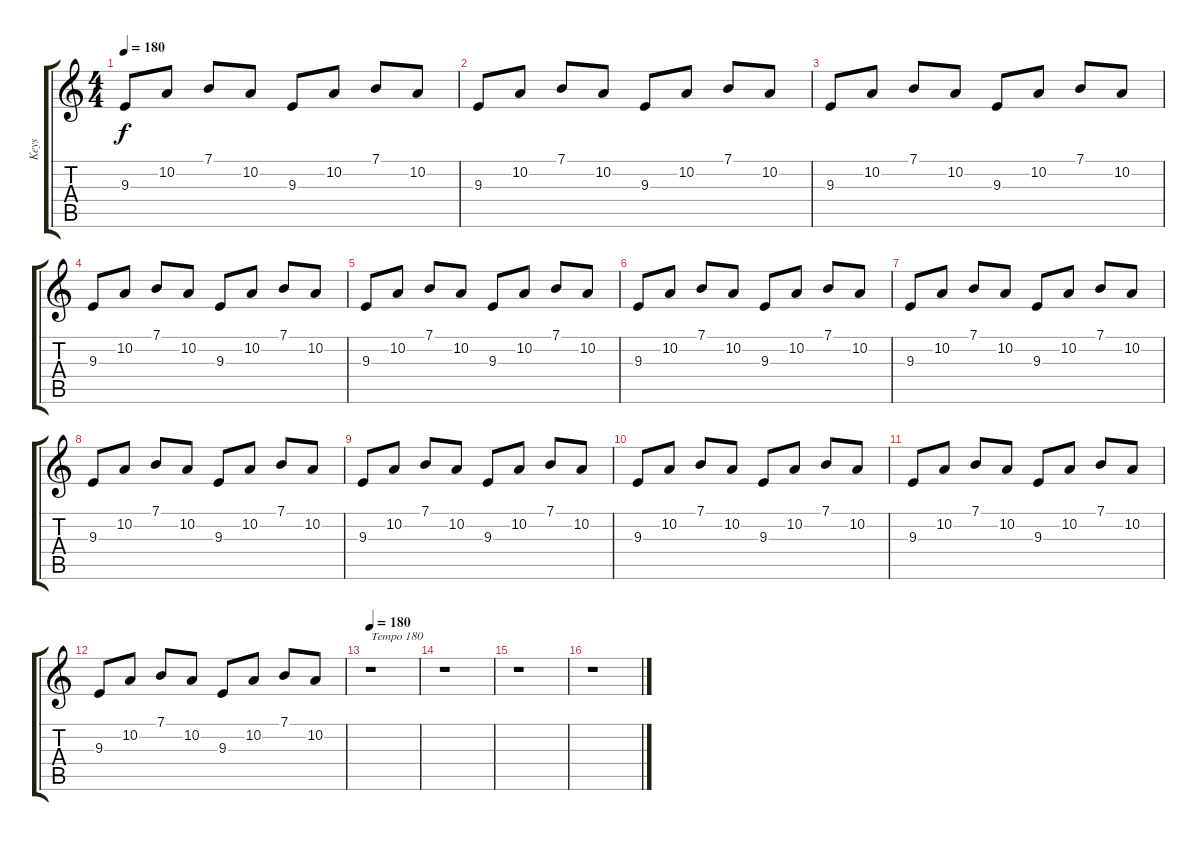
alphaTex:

\track ("Keys" "Keys") {instrument lead2sawtooth}
\staff {score tabs}
\tuning (E4 B3 G3 D3 A2 E2) {hide}
\ts (4 4)
\tempo 180
\clef g2
\ks c
9.3.8{dy f instrument lead2sawtooth} 10.2.8 7.1.8 10.2.8 9.3.8 10.2.8 7.1.8 10.2.8 |
9.3.8 10.2.8 7.1.8 10.2.8 9.3.8 10.2.8 7.1.8 10.2.8 |
9.3.8 10.2.8 7.1.8 10.2.8 9.3.8 10.2.8 7.1.8 10.2.8 |
9.3.8 10.2.8 7.1.8 10.2.8 9.3.8 10.2.8 7.1.8 10.2.8 |
9.3.8 10.2.8 7.1.8 10.2.8 9.3.8 10.2.8 7.1.8 10.2.8 |
9.3.8 10.2.8 7.1.8 10.2.8 9.3.8 10.2.8 7.1.8 10.2.8 |
9.3.8 10.2.8 7.1.8 10.2.8 9.3.8 10.2.8 7.1.8 10.2.8 |
9.3.8 10.2.8 7.1.8 10.2.8 9.3.8 10.2.8 7.1.8 10.2.8 |
9.3.8 10.2.8 7.1.8 10.2.8 9.3.8 10.2.8 7.1.8 10.2.8 |
9.3.8 10.2.8 7.1.8 10.2.8 9.3.8 10.2.8 7.1.8 10.2.8 |
9.3.8 10.2.8 7.1.8 10.2.8 9.3.8 10.2.8 7.1.8 10.2.8 |
9.3.8 10.2.8 7.1.8 10.2.8 9.3.8 10.2.8 7.1.8 10.2.8 |
\tempo 180
r.1{txt "Tempo 180"} |
r.1 |
r.1 |
r.1
